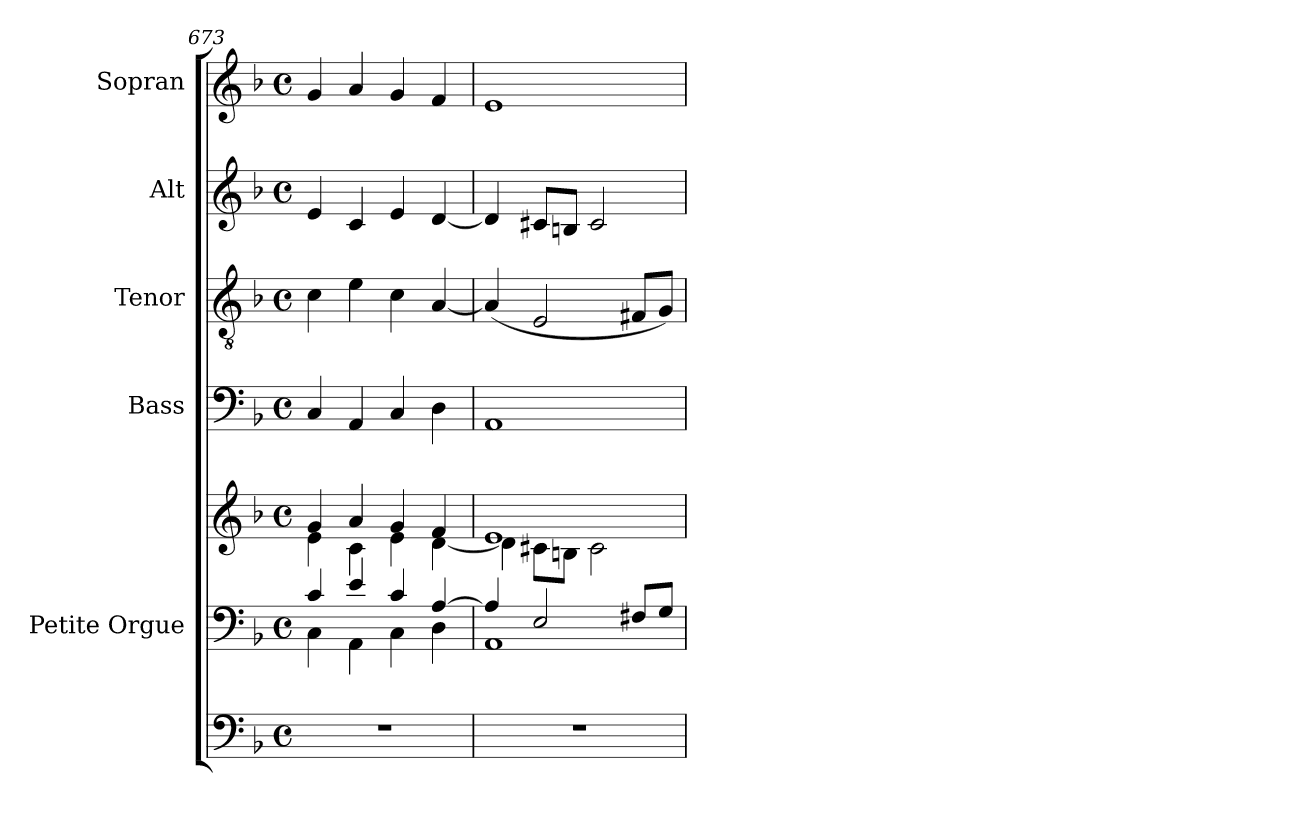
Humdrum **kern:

**kern	**kern	**kern	**kern	**kern	**kern	**kern
*part6	*part5	*part5	*part4	*part3	*part2	*part1
*staff7	*staff6	*staff5	*staff4	*staff3	*staff2	*staff1
*	*I"Petite Orgue	*	*I"Bass	*I"Tenor	*I"Alt	*I"Sopran
*	*I'Org. 1	*	*I'B.	*I'T.	*I'A.	*I'S.
*clefF4	*clefF4	*clefG2	*clefF4	*clefGv2	*clefG2	*clefG2
*k[b-]	*k[b-]	*k[b-]	*k[b-]	*k[b-]	*k[b-]	*k[b-]
*F:	*F:	*F:	*F:	*F:	*F:	*F:
*M4/4	*M4/4	*M4/4	*M4/4	*M4/4	*M4/4	*M4/4
*met(c)	*met(c)	*met(c)	*met(c)	*met(c)	*met(c)	*met(c)
=673	=673	=673	=673	=673	=673	=673
*	*^	*^	*	*	*	*
1r	4c/	4C\	4g/	4e\	4C/	4c\	4e/	4g/
.	4e/	4AA\	4a/	4c\	4AA/	4e\	4c/	4a/
.	4c/	4C\	4g/	4e\	4C/	4c\	4e/	4g/
.	[>4A/	4D\	4f/	[<4d\	4D\	[4A/	[4d/	4f/
=674	=674	=674	=674	=674	=674	=674	=674	=674
1r	4A/]	1AA	1e	4d\]	1AA	(<4A/]	4d/]	1e
.	2E/	.	.	8c#X\L	.	2E/	8c#X/L	.
.	.	.	.	8Bn\J	.	.	8Bn/J	.
.	.	.	.	2c#\	.	.	2c#/	.
.	8F#X/L	.	.	.	.	8F#X/L	.	.
.	8G/J	.	.	.	.	8G/J)	.	.
*	*v	*v	*	*	*	*	*	*
*	*	*v	*v	*	*	*	*
=	=	=	=	=	=	=
*-	*-	*-	*-	*-	*-	*-
